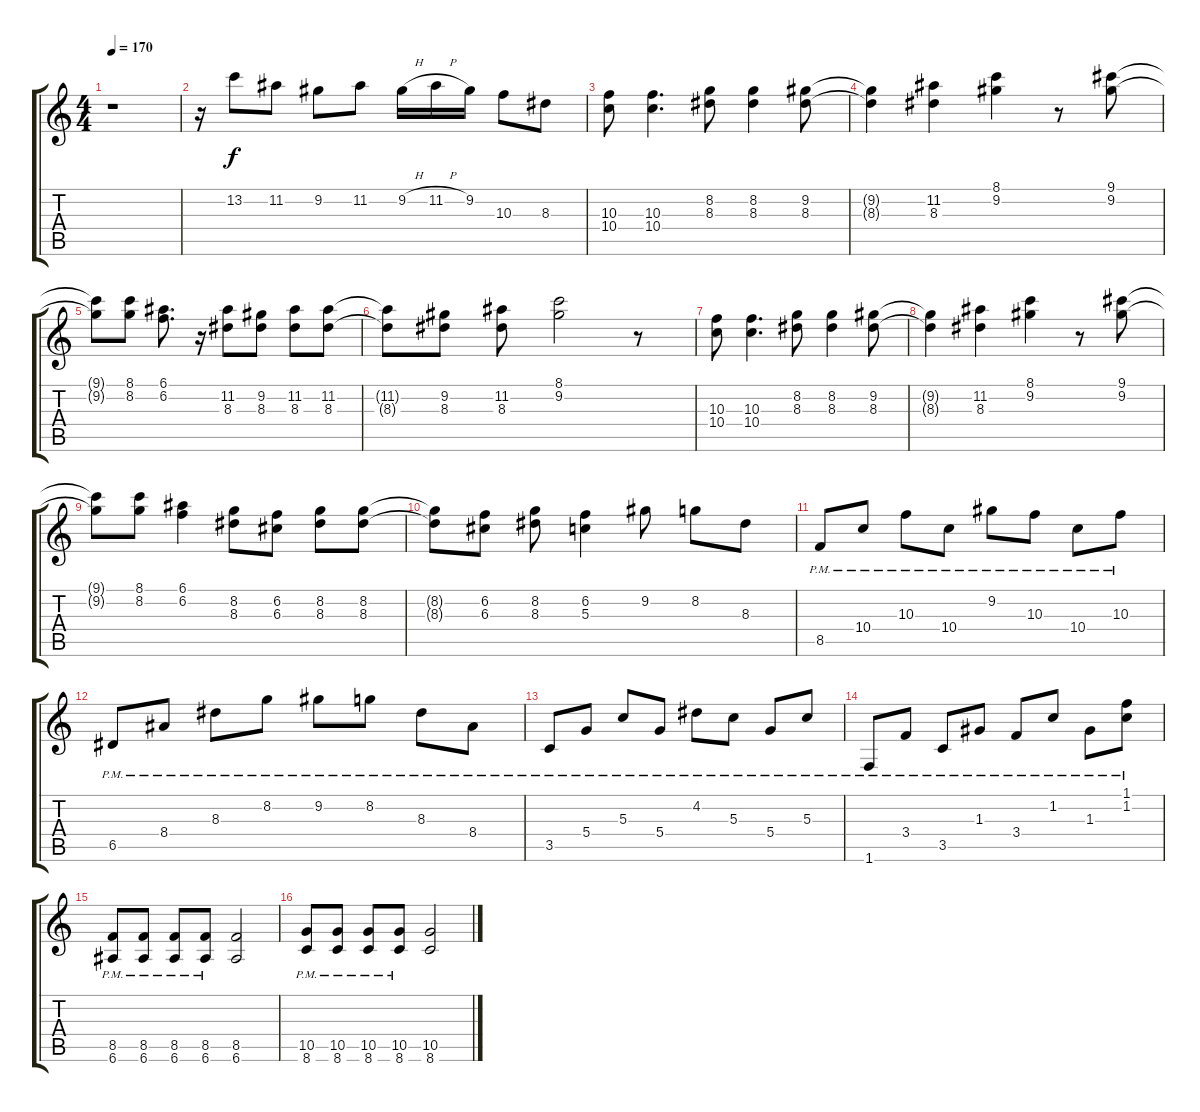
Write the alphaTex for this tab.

\track "" {instrument distortionguitar}
\staff {score tabs}
\tuning (E4 B3 G3 D3 A2 E2) {hide}
\ts (4 4)
\tempo 170
\clef g2
\ks c
r.1{dy f} |
r.16 13.2.8 11.2.8 9.2.8 11.2.8 9.2{h}.16 11.2{h}.16 9.2.16 10.3.8 8.3.8 |
(10.3 10.4).8 (10.3 10.4).4{d} (8.2 8.3).8 (8.2 8.3).4 (9.2 8.3).8 |
(9.2{t} 8.3{t}).4 (11.2 8.3).4 (8.1 9.2).4 r.8 (9.1 9.2).8 |
(9.1{t} 9.2{t}).8 (8.1 8.2).8 (6.1 6.2).8{d} r.16 (11.2 8.3).8 (9.2 8.3).8 (11.2 8.3).8 (11.2 8.3).8 |
(11.2{t} 8.3{t}).8 (9.2 8.3).8 (11.2 8.3).8 (8.1 9.2).2 r.8 |
(10.3 10.4).8 (10.3 10.4).4{d} (8.2 8.3).8 (8.2 8.3).4 (9.2 8.3).8 |
(9.2{t} 8.3{t}).4 (11.2 8.3).4 (8.1 9.2).4 r.8 (9.1 9.2).8 |
(9.1{t} 9.2{t}).8 (8.1 8.2).8 (6.1 6.2).4 (8.2 8.3).8 (6.2 6.3).8 (8.2 8.3).8 (8.2 8.3).8 |
(8.2{t} 8.3{t}).8 (6.2 6.3).8 (8.2 8.3).8 (6.2 5.3).4 9.2.8 8.2.8 8.3.8 |
8.5{pm}.8 10.4{pm}.8 10.3{pm}.8 10.4{pm}.8 9.2{pm}.8 10.3{pm}.8 10.4{pm}.8 10.3{pm}.8 |
6.5{pm}.8 8.4{pm}.8 8.3{pm}.8 8.2{pm}.8 9.2{pm}.8 8.2{pm}.8 8.3{pm}.8 8.4{pm}.8 |
3.5{pm}.8 5.4{pm}.8 5.3{pm}.8 5.4{pm}.8 4.2{pm}.8 5.3{pm}.8 5.4{pm}.8 5.3{pm}.8 |
1.6{pm}.8 3.4{pm}.8 3.5{pm}.8 1.3{pm}.8 3.4{pm}.8 1.2{pm}.8 1.3{pm}.8 (1.1{pm} 1.2).8 |
(8.5 6.6{pm}).8 (8.5 6.6{pm}).8 (8.5 6.6{pm}).8 (8.5 6.6{pm}).8 (8.5 6.6).2 |
(10.5 8.6{pm}).8 (10.5 8.6{pm}).8 (10.5 8.6{pm}).8 (10.5 8.6{pm}).8 (10.5 8.6).2
